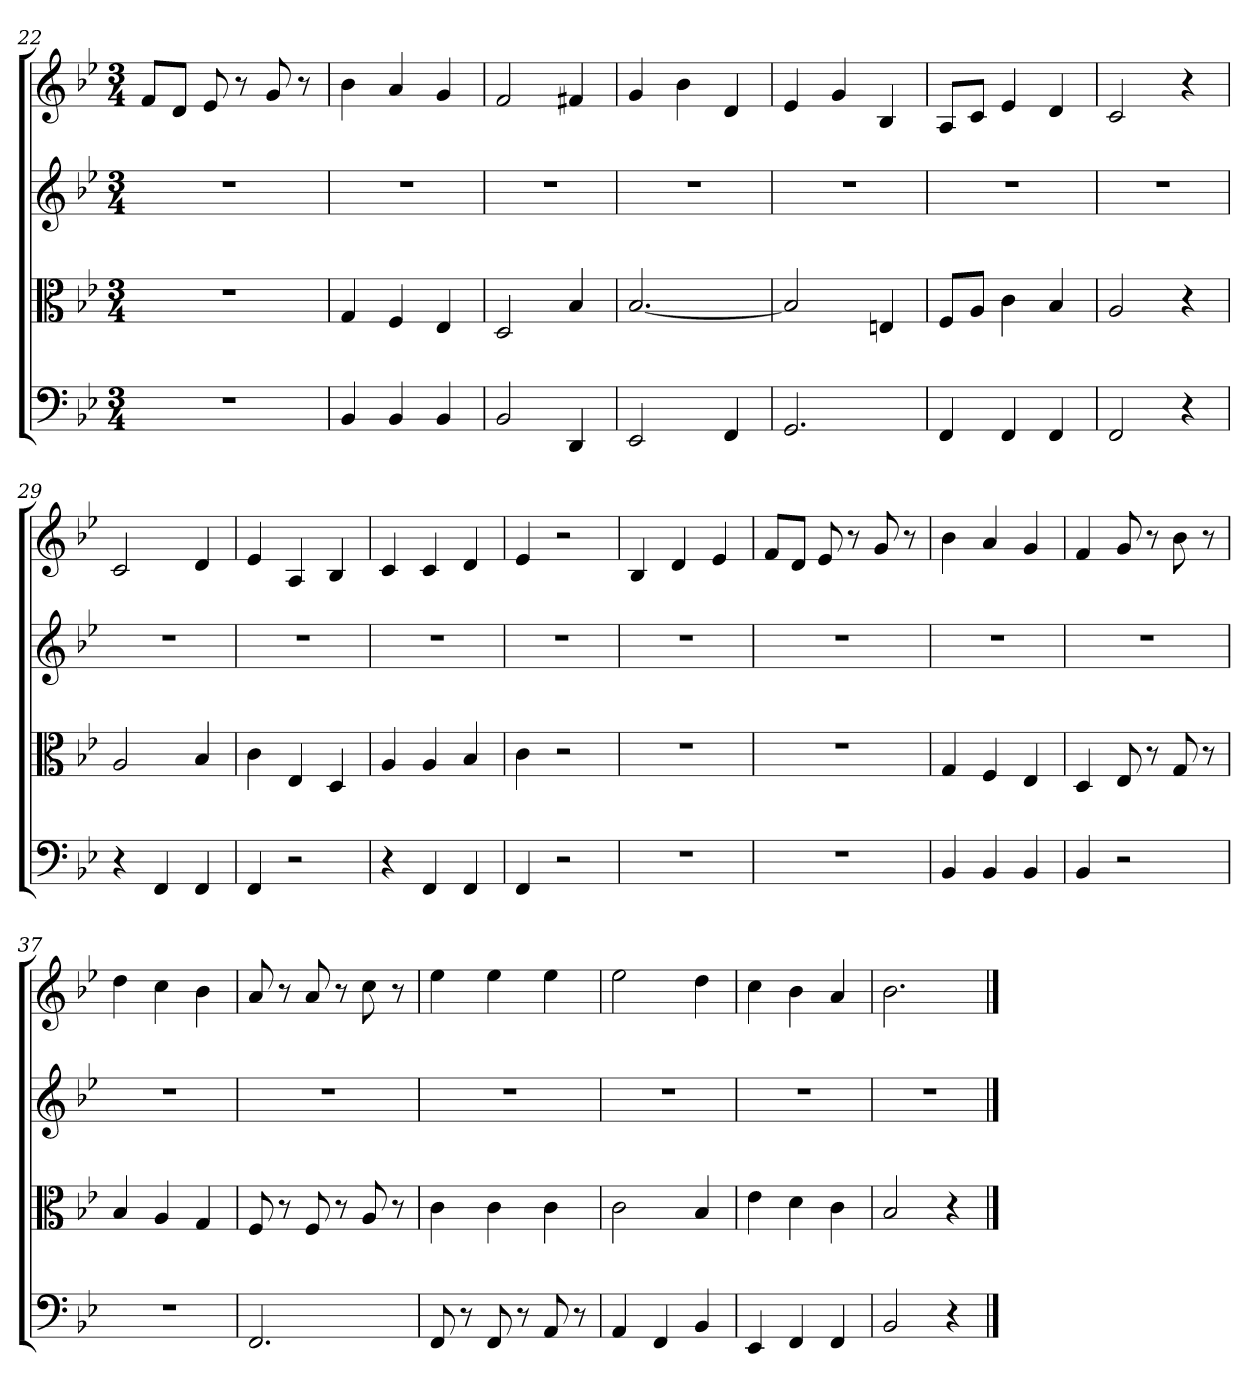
**kern	**kern	**kern	**kern
*part4	*part3	*part2	*part1
*staff4	*staff3	*staff2	*staff1
*clefF4	*clefC3	*clefG2	*clefG2
*k[b-e-]	*k[b-e-]	*k[b-e-]	*k[b-e-]
*B-:	*B-:	*B-:	*B-:
*M3/4	*M3/4	*M3/4	*M3/4
=22	=22	=22	=22
2.r	2.r	2.r	8f/L
.	.	.	8d/J
.	.	.	8e-
.	.	.	8r
.	.	.	8g
.	.	.	8r
=23	=23	=23	=23
4BB-	4G	2.r	4b-
4BB-	4F	.	4a
4BB-	4E-	.	4g
=24	=24	=24	=24
2BB-	2D	2.r	2f
4DD	4B-	.	4f#X
=25	=25	=25	=25
2EE-	[2.B-	2.r	4g
.	.	.	4b-
4FF	.	.	4d
=26	=26	=26	=26
2.GG	2B-]	2.r	4e-
.	.	.	4g
.	4En	.	4B-
=27	=27	=27	=27
4FF	8F/L	2.r	8A/L
.	8A/J	.	8c/J
4FF	4c	.	4e-
4FF	4B-	.	4d
=28	=28	=28	=28
2FF	2A	2.r	2c
4r	4r	.	4r
=29	=29	=29	=29
4r	2A	2.r	2c
4FF	.	.	.
4FF	4B-	.	4d
=30	=30	=30	=30
4FF	4c	2.r	4e-
2r	4E-	.	4A
.	4D	.	4B-
=31	=31	=31	=31
4r	4A	2.r	4c
4FF	4A	.	4c
4FF	4B-	.	4d
=32	=32	=32	=32
4FF	4c	2.r	4e-
2r	2r	.	2r
=33	=33	=33	=33
2.r	2.r	2.r	4B-
.	.	.	4d
.	.	.	4e-
=34	=34	=34	=34
2.r	2.r	2.r	8f/L
.	.	.	8d/J
.	.	.	8e-
.	.	.	8r
.	.	.	8g
.	.	.	8r
=35	=35	=35	=35
4BB-	4G	2.r	4b-
4BB-	4F	.	4a
4BB-	4E-	.	4g
=36	=36	=36	=36
4BB-	4D	2.r	4f
2r	8E-	.	8g
.	8r	.	8r
.	8G	.	8b-
.	8r	.	8r
=37	=37	=37	=37
2.r	4B-	2.r	4dd
.	4A	.	4cc
.	4G	.	4b-
=38	=38	=38	=38
2.FF	8F	2.r	8a
.	8r	.	8r
.	8F	.	8a
.	8r	.	8r
.	8A	.	8cc
.	8r	.	8r
=39	=39	=39	=39
8FF	4c	2.r	4ee-
8r	.	.	.
8FF	4c	.	4ee-
8r	.	.	.
8AA	4c	.	4ee-
8r	.	.	.
=40	=40	=40	=40
4AA	2c	2.r	2ee-
4FF	.	.	.
4BB-	4B-	.	4dd
=41	=41	=41	=41
4EE-	4e-	2.r	4cc
4FF	4d	.	4b-
4FF	4c	.	4a
=42	=42	=42	=42
2BB-	2B-	2.r	2.b-
4r	4r	.	.
==	==	==	==
*-	*-	*-	*-
